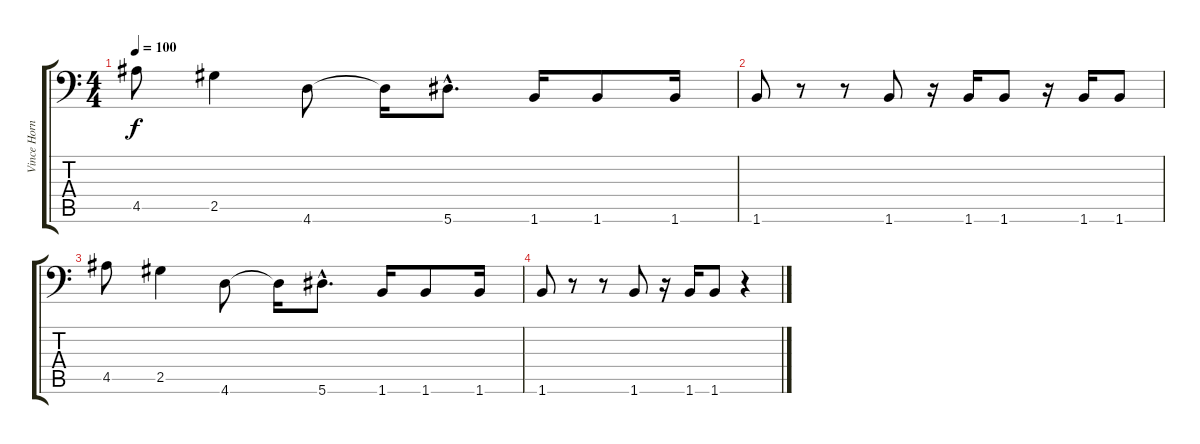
\track ("Vince Hornsby - Bass" "Vince Horn") {instrument electricbasspick}
\staff {score tabs}
\tuning (Db4 Ab3 E3 B2 Gb2 Bb1) {hide}
\ts (4 4)
\tempo 100
\clef f4
\ks c
4.5.8{dy f} 2.5.4 4.6.8 4.6{t}.16 5.6{hac}.8{d} 1.6.16 1.6.8 1.6.16 |
1.6.8 r.8 r.8 1.6.8 r.16 1.6.16 1.6.8 r.16 1.6.16 1.6.8 |
4.5.8 2.5.4 4.6.8 4.6{t}.16 5.6{hac}.8{d} 1.6.16 1.6.8 1.6.16 |
1.6.8 r.8 r.8 1.6.8 r.16 1.6.16 1.6.8 r.4
